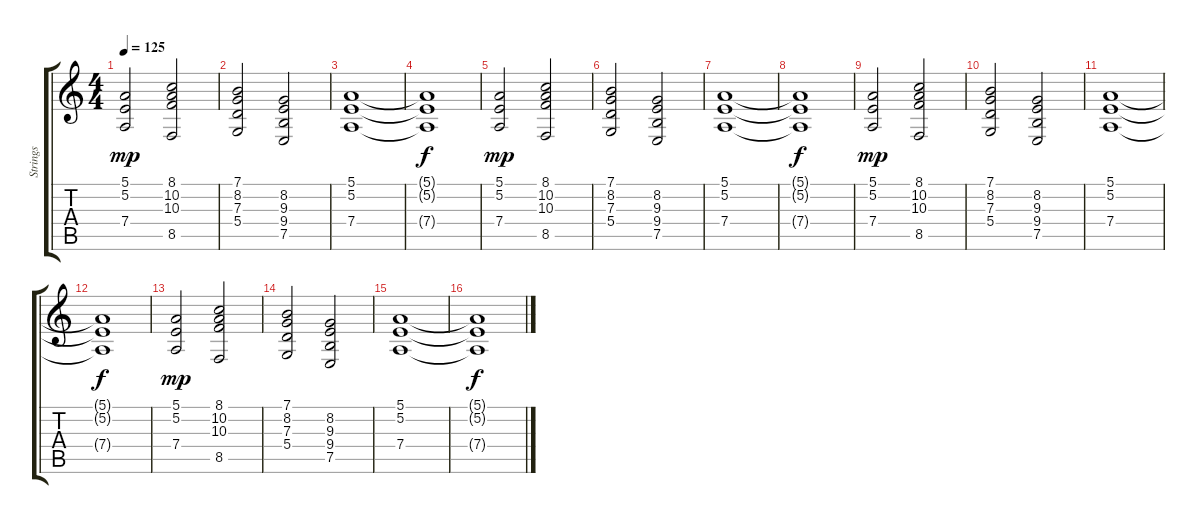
\track ("Strings" "Strings") {instrument stringensemble1}
\staff {score tabs}
\tuning (E4 B3 G3 D3 A2 E2) {hide}
\ts (4 4)
\tempo 125
\clef g2
\ks c
(5.1 5.2 7.4).2{dy mp} (8.1 10.2 10.3 8.5).2 |
(7.1 8.2 7.3 5.4).2 (8.2 9.3 9.4 7.5).2 |
(5.1 5.2 7.4).1 |
(5.1{t} 5.2{t} 7.4{t}).1{dy f} |
(5.1 5.2 7.4).2{dy mp} (8.1 10.2 10.3 8.5).2 |
(7.1 8.2 7.3 5.4).2 (8.2 9.3 9.4 7.5).2 |
(5.1 5.2 7.4).1 |
(5.1{t} 5.2{t} 7.4{t}).1{dy f} |
(5.1 5.2 7.4).2{dy mp} (8.1 10.2 10.3 8.5).2 |
(7.1 8.2 7.3 5.4).2 (8.2 9.3 9.4 7.5).2 |
(5.1 5.2 7.4).1 |
(5.1{t} 5.2{t} 7.4{t}).1{dy f} |
(5.1 5.2 7.4).2{dy mp} (8.1 10.2 10.3 8.5).2 |
(7.1 8.2 7.3 5.4).2 (8.2 9.3 9.4 7.5).2 |
(5.1 5.2 7.4).1 |
(5.1{t} 5.2{t} 7.4{t}).1{dy f}
